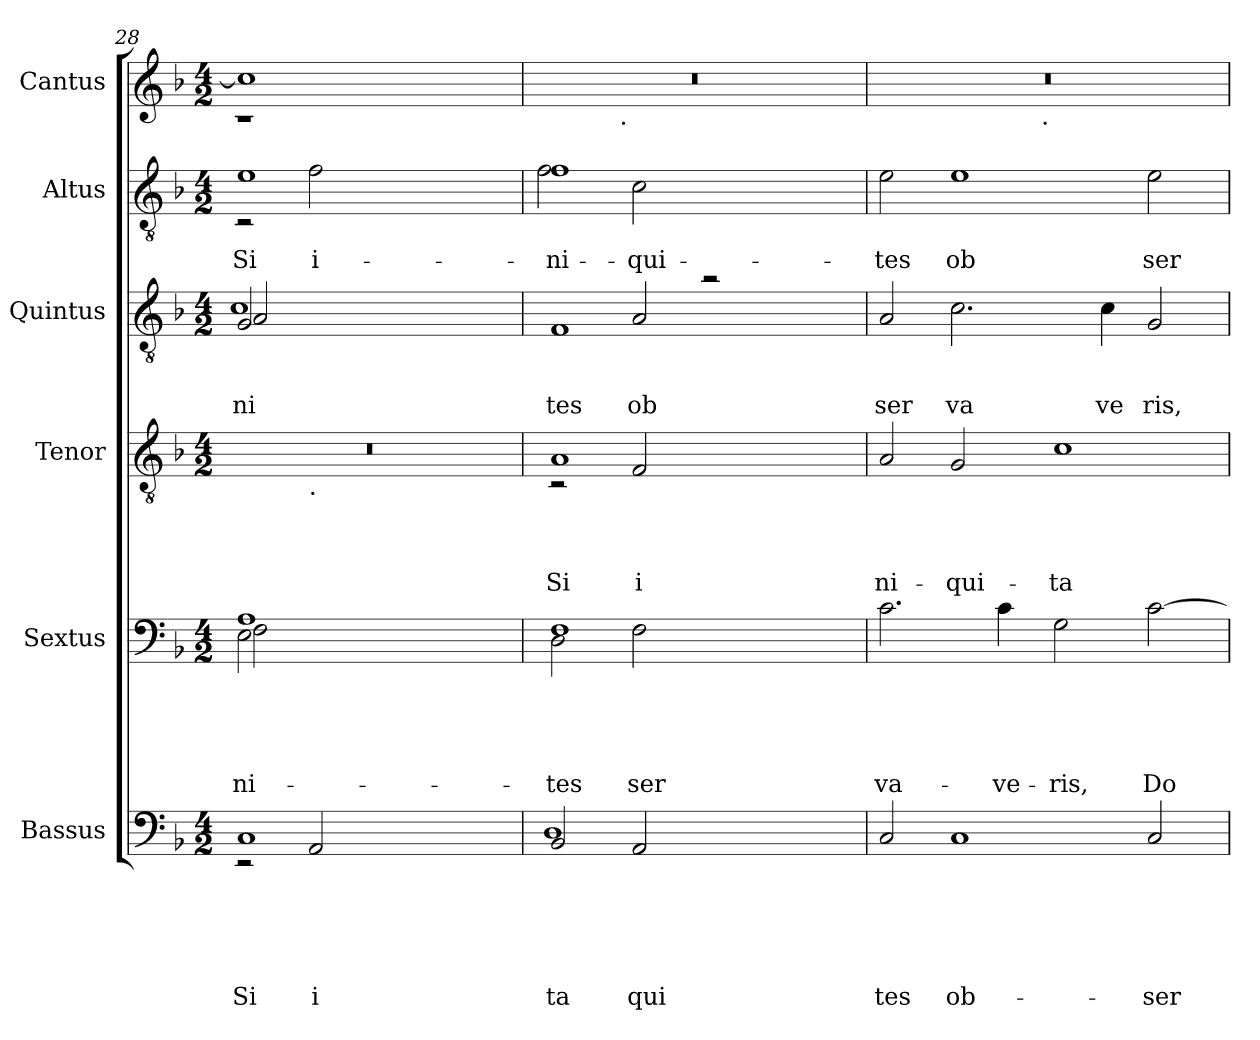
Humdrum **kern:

**kern	**text	**text	**text	**text	**text	**text	**kern	**text	**text	**text	**text	**text	**kern	**text	**text	**text	**text	**kern	**text	**text	**text	**kern	**text	**text	**kern	**text
*part6	*part6	*part6	*part6	*part6	*part6	*part6	*part5	*part5	*part5	*part5	*part5	*part5	*part4	*part4	*part4	*part4	*part4	*part3	*part3	*part3	*part3	*part2	*part2	*part2	*part1	*part1
*staff6	*staff6	*staff6	*staff6	*staff6	*staff6	*staff6	*staff5	*staff5	*staff5	*staff5	*staff5	*staff5	*staff4	*staff4	*staff4	*staff4	*staff4	*staff3	*staff3	*staff3	*staff3	*staff2	*staff2	*staff2	*staff1	*staff1
*I"Bassus	*	*	*	*	*	*	*I"Sextus	*	*	*	*	*	*I"Tenor	*	*	*	*	*I"Quintus	*	*	*	*I"Altus	*	*	*I"Cantus	*
*I'Bassus	*	*	*	*	*	*	*I'Sextus	*	*	*	*	*	*I'Tenor	*	*	*	*	*I'Quintus	*	*	*	*I'Altus	*	*	*I'Cantus	*
*clefF4	*	*	*	*	*	*	*clefF4	*	*	*	*	*	*clefGv2	*	*	*	*	*clefGv2	*	*	*	*clefGv2	*	*	*clefG2	*
*k[b-]	*	*	*	*	*	*	*k[b-]	*	*	*	*	*	*k[b-]	*	*	*	*	*k[b-]	*	*	*	*k[b-]	*	*	*k[b-]	*
*F:	*	*	*	*	*	*	*F:	*	*	*	*	*	*F:	*	*	*	*	*F:	*	*	*	*F:	*	*	*F:	*
*M4/2	*	*	*	*	*	*	*M4/2	*	*	*	*	*	*M4/2	*	*	*	*	*M4/2	*	*	*	*M4/2	*	*	*M4/2	*
=28	=28	=28	=28	=28	=28	=28	=28	=28	=28	=28	=28	=28	=28	=28	=28	=28	=28	=28	=28	=28	=28	=28	=28	=28	=28	=28
!	!	!	!	!	!	!LO:LY:b	!	!	!	!	!	!LO:LY:b	!	!	!	!	!	!	!	!	!	!	!	!	!	!
*^	*	*	*	*	*	*	*^	*	*	*	*	*	*	*	*	*	*	*	*	*	*	*	*	*	*	*
!	!	!	!	!	!	!	!	!	!	!	!	!	!	!LO:LY:b	!	!	!	!	!	!	!	!	!	!	!	!	!	!
*	*	*	*	*	*	*	*	*	*^	*	*	*	*	*	*	*	*	*	*	*	*	*	*	*	*	*	*	*
!	!	!	!	!	!	!	!	!	!	!	!	!	!	!	!LO:LY:b	!	!	!	!	!	!	!	!	!LO:LY:b	!	!	!	!	!
*	*	*	*	*	*	*	*	*	*	*	*	*	*	*	*	*	*	*	*	*	*^	*	*	*	*	*	*	*	*
!	!	!	!	!	!	!	!	!	!	!	!	!	!	!	!	!	!	!	!	!	!	!	!	!	!LO:LY:b	!	!	!	!	!
*	*	*	*	*	*	*	*	*	*	*	*	*	*	*	*	*	*	*	*	*	*	*^	*	*	*	*	*	*	*	*
!	!	!	!	!	!	!	!	!	!	!	!	!	!	!	!	!	!	!	!	!	!	!	!	!	!	!LO:LY:b	!	!	!LO:LY:b	!	!
*	*	*	*	*	*	*	*	*	*	*	*	*	*	*	*	*^	*	*	*	*	*	*	*	*	*	*	*^	*	*	*^	*
1C	2rEE	.	.	.	.	.	Si	1A	2E\	2F\	.	.	.	.	-ni-	0r	2ryy	.	.	.	.	2G/	1c	2A/	.	.	ni	1e	2rC	.	Si	1cc]	1rc	.
!	!	!	!	!	!	!	!	!	!	!	!	!	!	!	!	!	!LO:TX:b:t=.	!	!	!	!	!	!	!	!	!	!	!	!	!	!	!	!	!
!	!	!	!	!	!	!	!LO:LY:b	!	!	!	!	!	!	!	!	!	!	!	!	!	!	!	!	!	!	!	!	!	!	!	!LO:LY:b	!	!	!
.	2AA/	.	.	.	.	.	i	.	1ryy	1ryy	.	.	.	.	.	.	1.ryy	.	.	.	.	1ryy	.	1ryy	.	.	.	.	2f\	.	i-	.	.	.
1ryy	1ryy	.	.	.	.	.	.	1ryy	.	.	.	.	.	.	.	.	.	.	.	.	.	.	1ryy	.	.	.	.	1ryy	1ryy	.	.	1ryy	1ryy	.
.	.	.	.	.	.	.	.	.	2ryy	2ryy	.	.	.	.	.	.	.	.	.	.	.	2ryy	.	2ryy	.	.	.	.	.	.	.	.	.	.
=29	=29	=29	=29	=29	=29	=29	=29	=29	=29	=29	=29	=29	=29	=29	=29	=29	=29	=29	=29	=29	=29	=29	=29	=29	=29	=29	=29	=29	=29	=29	=29	=29	=29	=29
!	!	!	!	!	!	!	!LO:LY:b	!	!	!	!	!	!	!	!	!	!	!	!	!	!	!	!	!	!	!	!	!	!	!	!	!	!	!
!	!	!	!	!	!	!	!LO:LY:b	!	!	!	!	!	!	!	!LO:LY:b	!	!	!	!	!	!	!	!	!	!	!	!	!	!	!	!	!	!	!
!	!	!	!	!	!	!	!	!	!	!	!	!	!	!	!LO:LY:b	!	!	!	!	!	!LO:LY:b	!	!	!	!	!	!LO:LY:b	!	!	!	!LO:LY:b	!	!	!
!	!	!	!	!	!	!	!	!	!	!	!	!	!	!	!	!	!	!	!	!	!	!	!	!	!	!	!	!	!	!	!LO:LY:b	!	!	!
*	*	*	*	*	*	*	*	*	*v	*v	*	*	*	*	*	*	*	*	*	*	*	*	*v	*v	*	*	*	*	*	*	*	*	*	*
2BB-/	1D	.	.	.	.	.	ta	1F	2D\	.	.	.	.	-tes	1A	2rC	.	.	.	Si	1F	2ryy	.	.	tes	1f	2f\	.	-ni-	0r	4...ryy	.
!	!	!	!	!	!	!	!	!	!	!	!	!	!	!	!	!	!	!	!	!	!	!	!	!	!	!	!	!	!	!	!LO:TX:b:t=.	!
.	.	.	.	.	.	.	.	.	.	.	.	.	.	.	.	.	.	.	.	.	.	.	.	.	.	.	.	.	.	.	1ryy	.
!	!	!	!	!	!	!	!LO:LY:b	!	!	!	!	!	!	!LO:LY:b	!	!	!	!	!	!LO:LY:b	!	!	!	!	!LO:LY:b	!	!	!	!LO:LY:b	!	!	!
2AA/	.	.	.	.	.	.	qui	.	2F\	.	.	.	.	ser-	.	2F/	.	.	.	i	.	2A/	.	.	ob	.	2c\	.	-qui-	.	.	.
1ryy	1ryy	.	.	.	.	.	.	1ryy	1ryy	.	.	.	.	.	1ryy	1ryy	.	.	.	.	2ra	2ryy	.	.	.	1ryy	1ryy	.	.	.	.	.
.	.	.	.	.	.	.	.	.	.	.	.	.	.	.	.	.	.	.	.	.	.	.	.	.	.	.	.	.	.	.	2ryy	.
.	.	.	.	.	.	.	.	.	.	.	.	.	.	.	.	.	.	.	.	.	2ryy	2ryy	.	.	.	.	.	.	.	.	.	.
.	.	.	.	.	.	.	.	.	.	.	.	.	.	.	.	.	.	.	.	.	.	.	.	.	.	.	.	.	.	.	32ryy	.
!!LO:PB:g=z	!!
=30	=30	=30	=30	=30	=30	=30	=30	=30	=30	=30	=30	=30	=30	=30	=30	=30	=30	=30	=30	=30	=30	=30	=30	=30	=30	=30	=30	=30	=30	=30	=30	=30
!	!	!	!	!	!	!	!LO:LY:b	!	!	!	!	!	!	!LO:LY:b	!	!	!	!	!	!LO:LY:b	!	!	!	!	!LO:LY:b	!	!	!	!LO:LY:b	!	!	!
*v	*v	*	*	*	*	*	*	*	*	*	*	*	*	*	*v	*v	*	*	*	*	*v	*v	*	*	*	*v	*v	*	*	*	*	*
*	*	*	*	*	*	*	*v	*v	*	*	*	*	*	*	*	*	*	*	*	*	*	*	*	*	*	*	*	*
2C/	.	.	.	.	.	tes	2.c\	.	.	.	.	-va-	2A/	.	.	.	ni-	2A/	.	.	ser	2e\	.	-tes	0r	2ryy	.
!	!	!	!	!	!	!LO:LY:b	!	!	!	!	!	!	!	!	!	!	!LO:LY:b	!	!	!	!LO:LY:b	!	!	!LO:LY:b	!	!	!
1C	.	.	.	.	.	ob-	.	.	.	.	.	.	2G/	.	.	.	-qui-	2.c\	.	.	va	1e	.	ob	.	4...ryy	.
!	!	!	!	!	!	!	!	!	!	!	!	!LO:LY:b	!	!	!	!	!	!	!	!	!	!	!	!	!	!	!
.	.	.	.	.	.	.	4c\	.	.	.	.	-ve-	.	.	.	.	.	.	.	.	.	.	.	.	.	.	.
!	!	!	!	!	!	!	!	!	!	!	!	!	!	!	!	!	!	!	!	!	!	!	!	!	!	!LO:TX:b:t=.	!
.	.	.	.	.	.	.	.	.	.	.	.	.	.	.	.	.	.	.	.	.	.	.	.	.	.	1ryy	.
!	!	!	!	!	!	!	!	!	!	!	!	!LO:LY:b	!	!	!	!	!LO:LY:b	!	!	!	!	!	!	!	!	!	!
.	.	.	.	.	.	.	2G\	.	.	.	.	-ris,	1c	.	.	.	-ta-	.	.	.	.	.	.	.	.	.	.
!	!	!	!	!	!	!	!	!	!	!	!	!	!	!	!	!	!	!	!	!	!LO:LY:b	!	!	!	!	!	!
.	.	.	.	.	.	.	.	.	.	.	.	.	.	.	.	.	.	4c\	.	.	ve	.	.	.	.	.	.
!	!	!	!	!	!	!LO:LY:b	!	!	!	!	!	!LO:LY:b	!	!	!	!	!	!	!	!	!LO:LY:b	!	!	!LO:LY:b	!	!	!
2C/	.	.	.	.	.	-ser-	[>2c\	.	.	.	.	Do-	.	.	.	.	.	2G/	.	.	ris,	2e\	.	ser	.	.	.
.	.	.	.	.	.	.	.	.	.	.	.	.	.	.	.	.	.	.	.	.	.	.	.	.	.	32ryy	.
*	*	*	*	*	*	*	*	*	*	*	*	*	*	*	*	*	*	*	*	*	*	*	*	*	*v	*v	*
=	=	=	=	=	=	=	=	=	=	=	=	=	=	=	=	=	=	=	=	=	=	=	=	=	=	=
*-	*-	*-	*-	*-	*-	*-	*-	*-	*-	*-	*-	*-	*-	*-	*-	*-	*-	*-	*-	*-	*-	*-	*-	*-	*-	*-
